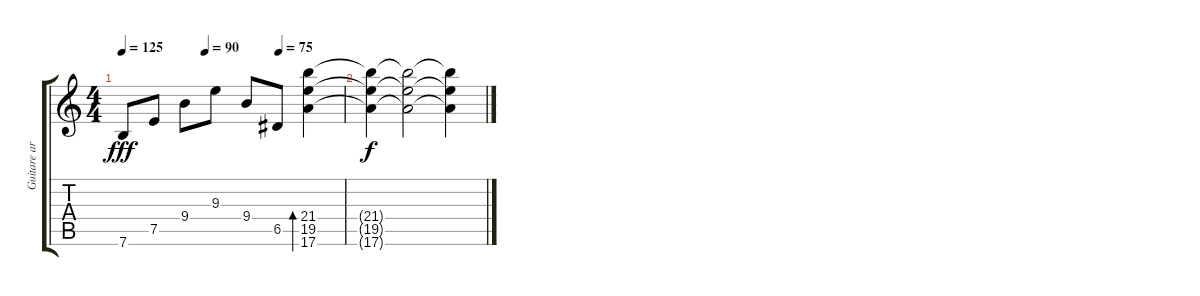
\track ("Guitare arpejo" "Guitare ar") {instrument acousticguitarnylon}
\staff {score tabs}
\tuning (E4 B3 G3 D3 A2 E2) {hide}
\ts (4 4)
\tempo 125
\tempo (90 0.375)
\tempo (75 0.7083333333333334)
\clef g2
\ks c
7.6.8{dy fff} 7.5.8 9.4.8 9.3.8 9.4.8 6.5.8 (21.4 19.5 17.6).4{bd 120} |
(21.4{t} 19.5{t} 17.6{t}).4{dy f} (21.4{t} 19.5{t} 17.6{t}).2 (21.4{t} 19.5{t} 17.6{t}).4
